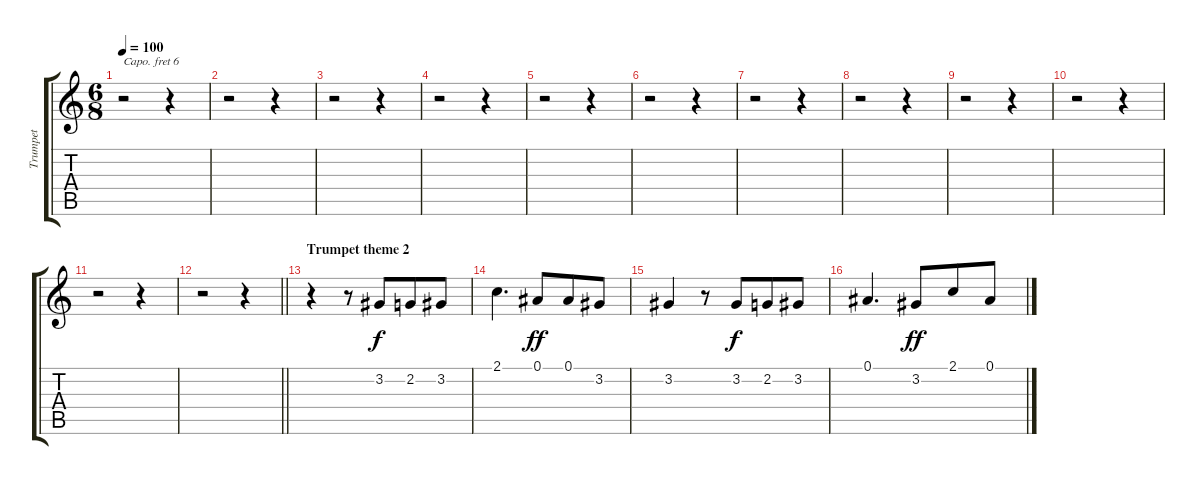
\track ("Trumpet" "Trumpet") {instrument trumpet}
\staff {score tabs}
\capo 6
\tuning (E4 B3 G3 D3 A2 E2) {hide}
\ts (6 8)
\tempo 100
\clef g2
\ks c
r.2{dy mp} r.4 |
r.2 r.4 |
r.2 r.4 |
r.2 r.4 |
r.2 r.4 |
r.2 r.4 |
r.2 r.4 |
r.2 r.4 |
r.2 r.4 |
r.2 r.4 |
r.2 r.4 |
\barLineRight lightlight
r.2 r.4 |
\section ("" "Trumpet theme 2")
r.4 r.8 3.2.8{dy f} 2.2.8 3.2.8 |
2.1.4{d} 0.1.8{dy ff} 0.1.8 3.2.8 |
3.2.4 r.8 3.2.8{dy f} 2.2.8 3.2.8 |
0.1.4{d} 3.2.8{dy ff} 2.1.8 0.1.8
